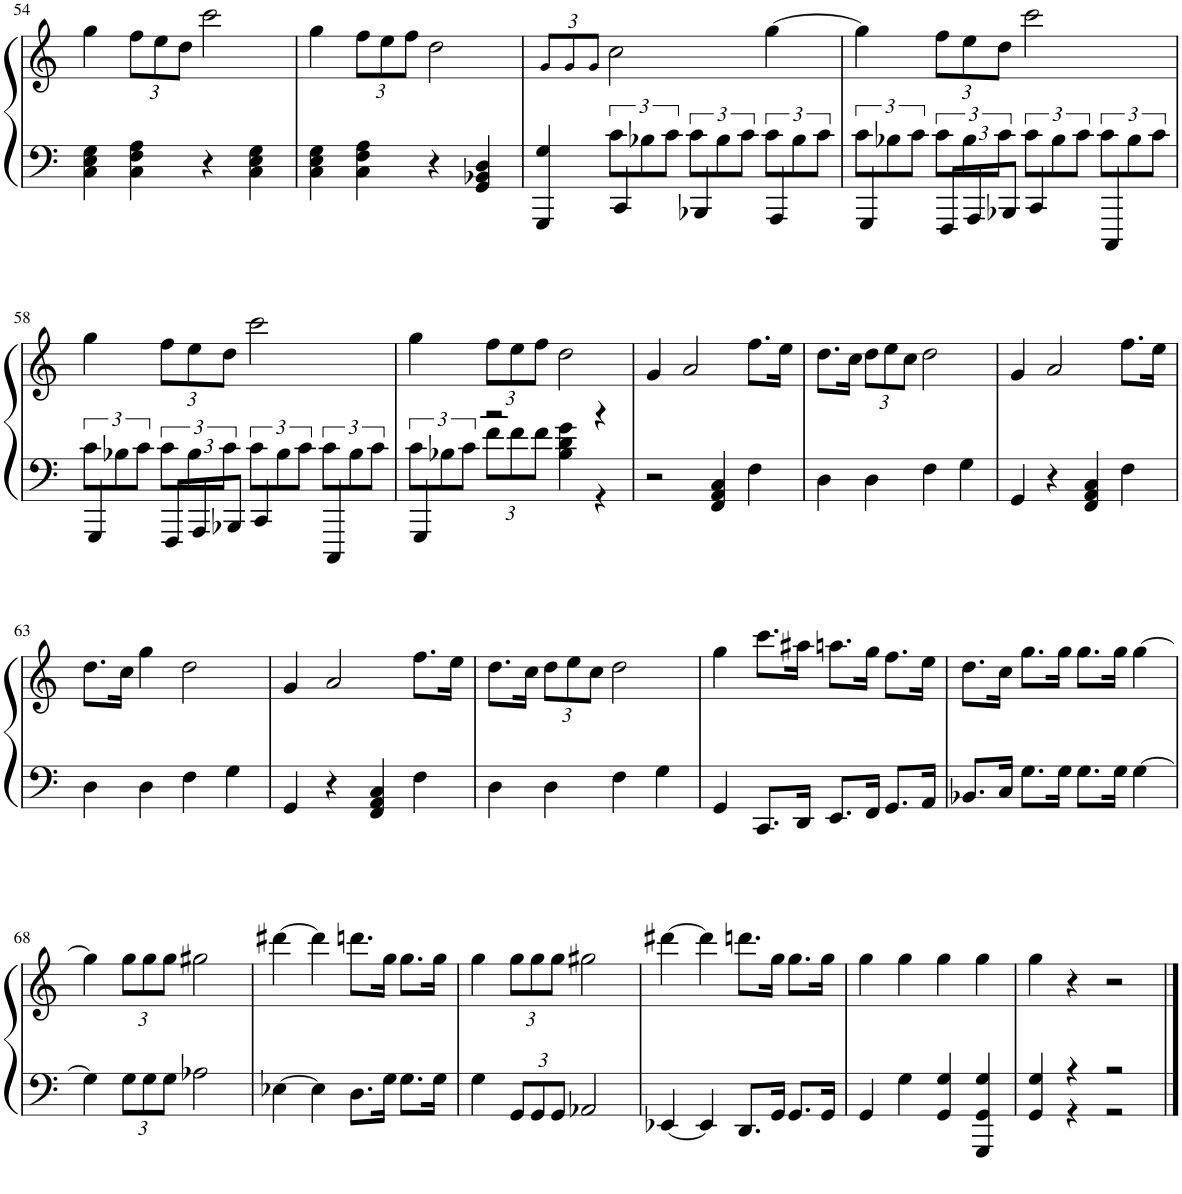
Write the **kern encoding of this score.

**kern	**kern
*part1	*part1
*staff2	*staff1
*I"Piano	*
*I'Pno.	*
!!LO:PB:g=z
*clefF4	*clefG2
*k[]	*k[]
*M4/4	*M4/4
=54	=54
4C\ 4E\ 4G\	4gg\
*	*Xbrackettup
4C\ 4F\ 4A\	12ff\L
.	12ee\
.	12dd\J
4r	2ccc\
4C\ 4E\ 4G\	.
=55	=55
4C\ 4E\ 4G\	4gg\
4C\ 4F\ 4A\	12ff\L
.	12ee\
.	12ff\J
4r	2dd\
4GG/ 4BB-X/ 4D/	.
=56	=56
*^	*
4GGG/ 4G/	4ryy	12g!/L
.	.	12g!/
.	.	12g!/J
4CC/	12c\L	2cc\
.	12B-X\	.
.	12c\J	.
4BBB-X/	12c\L	.
.	12B-\	.
.	12c\J	.
4AAA/	12c\L	[4gg\
.	12B-\	.
.	12c\J	.
=57	=57	=57
4GGG/	12c\L	4gg\]
.	12B-X\	.
.	12c\J	.
*Xbrackettup	*brackettup	*
12FFF/L	12c\L	12ff\L
12AAA/	12B-\	12ee\
12BBB-X/J	12c\J	12dd\J
4CC/	12c\L	2ccc\
.	12B-\	.
.	12c\J	.
4CCC/	12c\L	.
.	12B-\	.
.	12c\J	.
!!LO:LB:g=z
=58	=58	=58
4GGG/	12c\L	4gg\
.	12B-X\	.
.	12c\J	.
*Xbrackettup	*brackettup	*
12FFF/L	12c\L	12ff\L
12AAA/	12B-\	12ee\
12BBB-X/J	12c\J	12dd\J
4CC/	12c\L	2ccc\
.	12B-\	.
.	12c\J	.
4CCC/	12c\L	.
.	12B-\	.
.	12c\J	.
=59	=59	=59
4GGG/	12c\L	4gg\
.	12B-X\	.
.	12c\J	.
*	*Xbrackettup	*
2r	12f\L	12ff\L
.	12f\	12ee\
.	12f\J	12ff\J
.	4B-\ 4d\ 4g\	2dd\
4r	4r	.
*v	*v	*
=60	=60
2r	4g/
.	2a/
4FF/ 4AA/ 4C/	.
4F\	8.ff\L
.	16ee\Jk
=61	=61
4D\	8.dd\L
.	16cc\Jk
4D\	12dd\L
.	12ee\
.	12cc\J
4F\	2dd\
4G\	.
=62	=62
4GG/	4g/
4r	2a/
4FF/ 4AA/ 4C/	.
4F\	8.ff\L
.	16ee\Jk
!!LO:LB:g=z
=63	=63
4D\	8.dd\L
.	16cc\Jk
4D\	4gg\
4F\	2dd\
4G\	.
=64	=64
4GG/	4g/
4r	2a/
4FF/ 4AA/ 4C/	.
4F\	8.ff\L
.	16ee\Jk
=65	=65
4D\	8.dd\L
.	16cc\Jk
4D\	12dd\L
.	12ee\
.	12cc\J
4F\	2dd\
4G\	.
=66	=66
4GG/	4gg\
8.CC/L	8.ccc\L
16DD/Jk	16aa#X\Jk
8.EE/L	8.aan\L
16FF/Jk	16gg\Jk
8.GG/L	8.ff\L
16AA/Jk	16ee\Jk
=67	=67
8.BB-X/L	8.dd\L
16C/Jk	16cc\Jk
8.G\L	8.gg\L
16G\Jk	16gg\Jk
8.G\L	8.gg\L
16G\Jk	16gg\Jk
[4G\	[4gg\
!!LO:LB:g=z
=68	=68
4G\]	4gg\]
12G\L	12gg\L
12G\	12gg\
12G\J	12gg\J
2A-X\	2gg#X\
=69	=69
[4E-X\	[4ddd#X\
4E-\]	4ddd#\]
8.D\L	8.dddn\L
16G\Jk	16gg\Jk
8.G\L	8.gg\L
16G\Jk	16gg\Jk
=70	=70
4G\	4gg\
12GG/L	12gg\L
12GG/	12gg\
12GG/J	12gg\J
2AA-X/	2gg#X\
=71	=71
[4EE-X/	[4ddd#X\
4EE-/]	4ddd#\]
8.DD/L	8.dddn\L
16GG/Jk	16gg\Jk
8.GG/L	8.gg\L
16GG/Jk	16gg\Jk
=72	=72
4GG/	4gg\
4G\	4gg\
4GG/ 4G/	4gg\
4GGG/ 4GG/ 4G/	4gg\
=73	=73
*^	*
4GG/ 4G/	4ryy	4gg\
4r	4r	4r
2r	2r	2r
*v	*v	*
==	==
*-	*-
